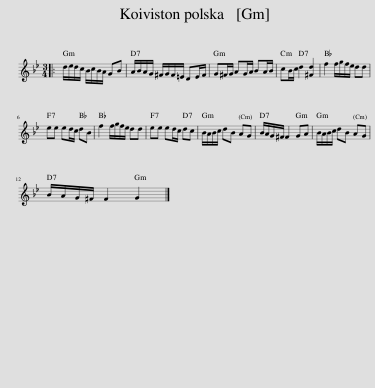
X:1
L:1/8
M:3/4
I:linebreak $
K:Gmin
V:1 treble
V:1
|: d/e/d/c/ B/c/B/A/ GB | A/B/A/G/ ^F/G/F/=E/ DE/F/ | G^F/G/ AG/A/ BA/B/ | cB/c/ d2 [^Fd]2 | f2 f/g/f/e/ dd |$ %5
 ee ed/c/ dB | f2 f/g/f/e/ dd | ee ed/c/ dc | B/A/B/c/ dB AG | B/A/G/^F/ F2 GA | %10
 B/A/B/c/ dB AG |$ B/A/G/^F/ F2 G2 |] %12
